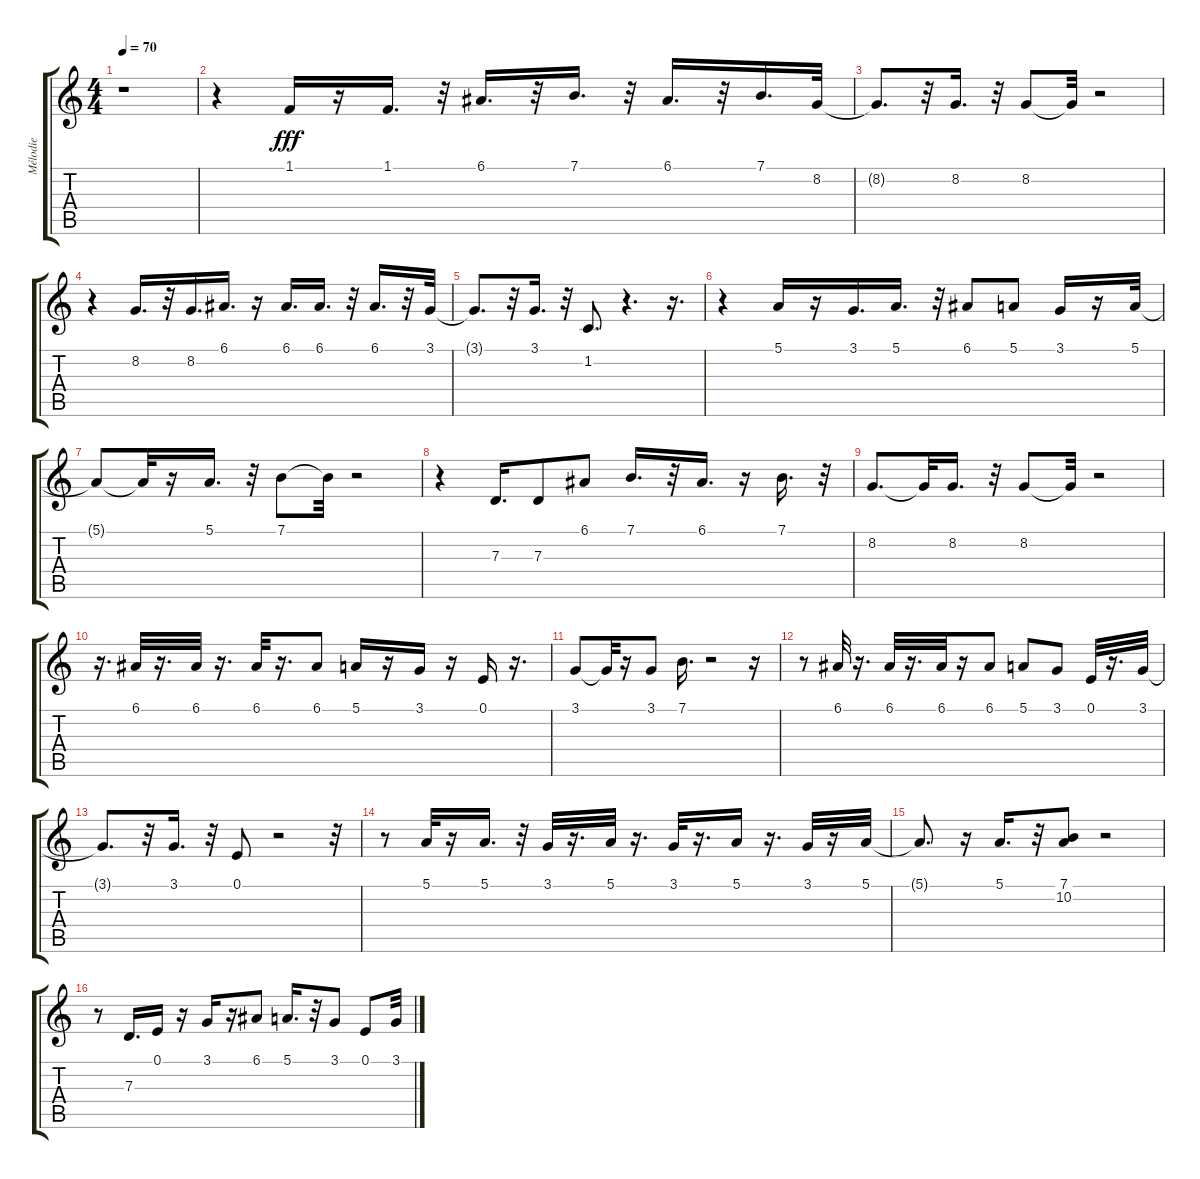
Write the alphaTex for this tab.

\track ("Mélodie" "Mélodie") {instrument trumpet}
\staff {score tabs}
\tuning (E4 B3 G3 D3 A2 E2) {hide}
\ts (4 4)
\tempo 70
\clef g2
\ks c
r.1{dy fff} |
r.4 1.1.16 r.16 1.1.16{d} r.32 6.1.16{d} r.32 7.1.16{d} r.32 6.1.16{d} r.32 7.1.16{d} 8.2.32 |
8.2{t}.8{d} r.32 8.2.16{d} r.32 8.2.8 8.2{t}.32 r.2 |
r.4 8.2.16{d} r.32 8.2.16{d} 6.1.16{d} r.16 6.1.16{d} 6.1.16{d} r.32 6.1.16{d} r.32 3.1.32 |
3.1{t}.8{d} r.32 3.1.16{d} r.32 1.2.8{d} r.4{d} r.16{d} |
r.4 5.1.16 r.16 3.1.16{d} 5.1.16{d} r.32 6.1.8 5.1.8 3.1.16 r.16 5.1.32 |
5.1{t}.8 5.1{t}.32 r.16 5.1.16{d} r.32 7.1.8 7.1{t}.32 r.2 |
r.4 7.3.16{d} 7.3.8 6.1.8 7.1.16{d} r.32 6.1.16{d} r.16 7.1.16{d} r.32 |
8.2.8{d} 8.2{t}.32 8.2.16{d} r.32 8.2.8 8.2{t}.32 r.2 |
r.16{d} 6.1.32 r.16{d} 6.1.32 r.16{d} 6.1.32 r.16{d} 6.1.8 5.1.16 r.16 3.1.16 r.16 0.1.16 r.16{d} |
3.1.8 3.1{t}.32 r.16 3.1.8 7.1.16{d} r.2 r.16 |
r.8 6.1.32 r.16{d} 6.1.32 r.16{d} 6.1.32 r.16 6.1.8 5.1.8 3.1.8 0.1.32 r.16{d} 3.1.32 |
3.1{t}.8{d} r.32 3.1.16{d} r.32 0.1.8 r.2 r.32 |
r.8 5.1.32 r.16 5.1.16{d} r.32 3.1.32 r.16{d} 5.1.32 r.16{d} 3.1.32 r.16{d} 5.1.16 r.16{d} 3.1.32 r.16 5.1.32 |
5.1{t}.8{d} r.16 5.1.16{d} r.32 (7.1 10.2).8 r.2 |
r.8 7.3.16{d} 0.1.16 r.16 3.1.16 r.16 6.1.8 5.1.16{d} r.32 3.1.8 0.1.8 3.1.32
